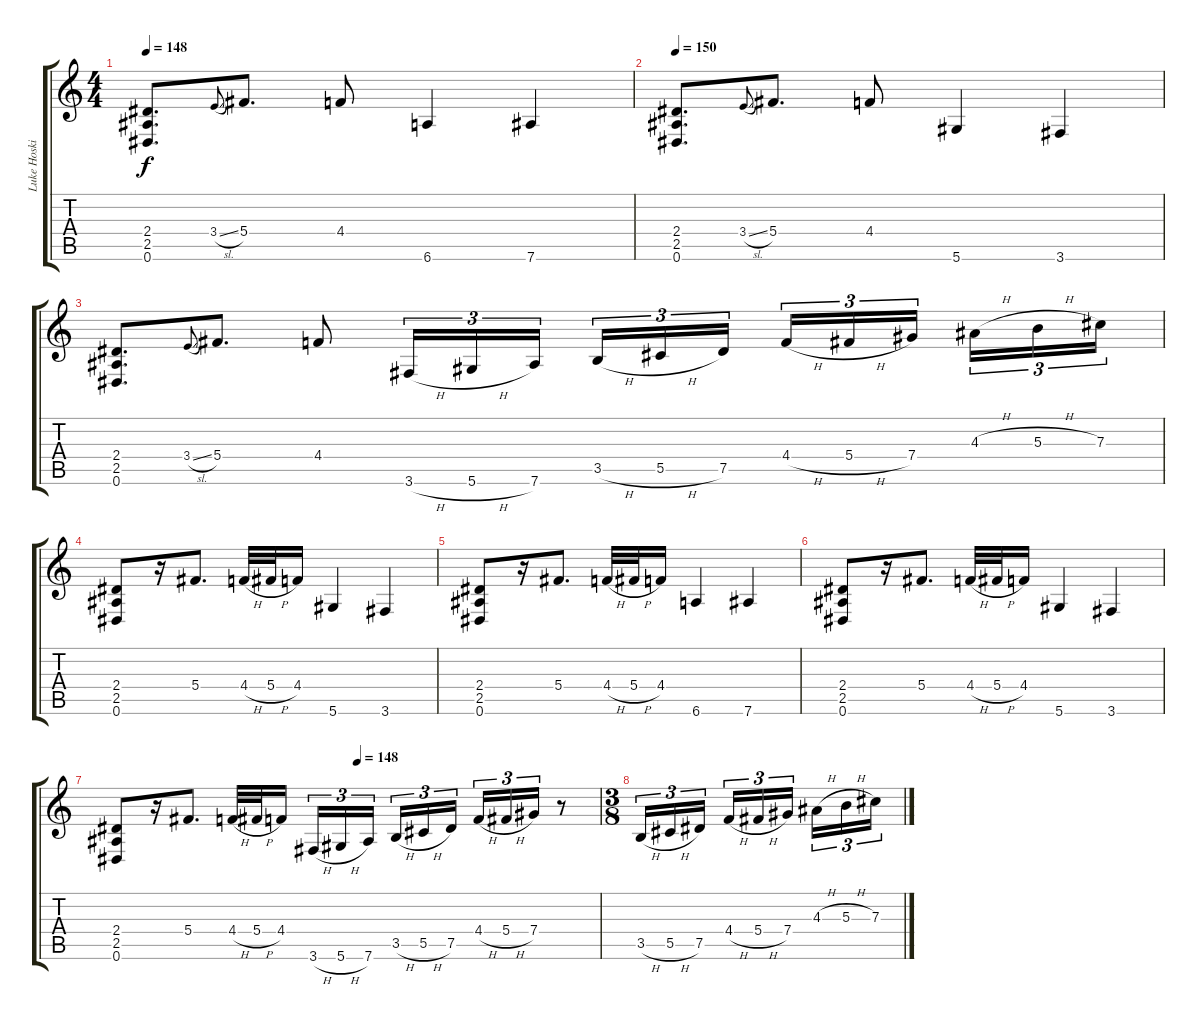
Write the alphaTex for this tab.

\track ("Luke Hoskin" "Luke Hoski") {instrument overdrivenguitar}
\staff {score tabs}
\tuning (Eb4 Bb3 Gb3 Db3 Ab2 Eb2) {hide}
\ts (4 4)
\tempo 148
\clef g2
\ks c
(2.4 2.5 0.6).8{d dy f} 3.4{sl}.8{gr onbeat} 5.4.8{d} 4.4.8 6.6.4 7.6.4 |
\tempo 150
(2.4 2.5 0.6).8{d} 3.4{sl}.8{gr onbeat} 5.4.8{d} 4.4.8 5.6.4 3.6.4 |
(2.4 2.5 0.6).8{d} 3.4{sl}.8{gr onbeat} 5.4.8{d} 4.4.8 3.6{h}.16{tu (3 2)} 5.6{h}.16{tu (3 2)} 7.6.16{tu (3 2) beam splitsecondary} 3.5{h}.16{tu (3 2)} 5.5{h}.16{tu (3 2)} 7.5.16{tu (3 2)} 4.4{h}.16{tu (3 2)} 5.4{h}.16{tu (3 2)} 7.4.16{tu (3 2) beam splitsecondary} 4.3{h}.16{tu (3 2)} 5.3{h}.16{tu (3 2)} 7.3.16{tu (3 2)} |
(2.4 2.5 0.6).8 r.16 5.4.8{d} 4.4{h}.32 5.4{h}.32 4.4.16 5.6.4 3.6.4 |
(2.4 2.5 0.6).8 r.16 5.4.8{d} 4.4{h}.32 5.4{h}.32 4.4.16 6.6.4 7.6.4 |
(2.4 2.5 0.6).8 r.16 5.4.8{d} 4.4{h}.32 5.4{h}.32 4.4.16 5.6.4 3.6.4 |
\tempo (148 0.5)
(2.4 2.5 0.6).8 r.16 5.4.8{d} 4.4{h}.32 5.4{h}.32 4.4.16 3.6{h}.16{tu (3 2)} 5.6{h}.16{tu (3 2)} 7.6.16{tu (3 2) beam splitsecondary} 3.5{h}.16{tu (3 2)} 5.5{h}.16{tu (3 2)} 7.5.16{tu (3 2)} 4.4{h}.16{tu (3 2)} 5.4{h}.16{tu (3 2)} 7.4.16{tu (3 2)} r.8 |
\ts (3 8)
3.5{h}.16{tu (3 2)} 5.5{h}.16{tu (3 2)} 7.5.16{tu (3 2)} 4.4{h}.16{tu (3 2)} 5.4{h}.16{tu (3 2)} 7.4.16{tu (3 2)} 4.3{h}.16{tu (3 2)} 5.3{h}.16{tu (3 2)} 7.3.16{tu (3 2)}
